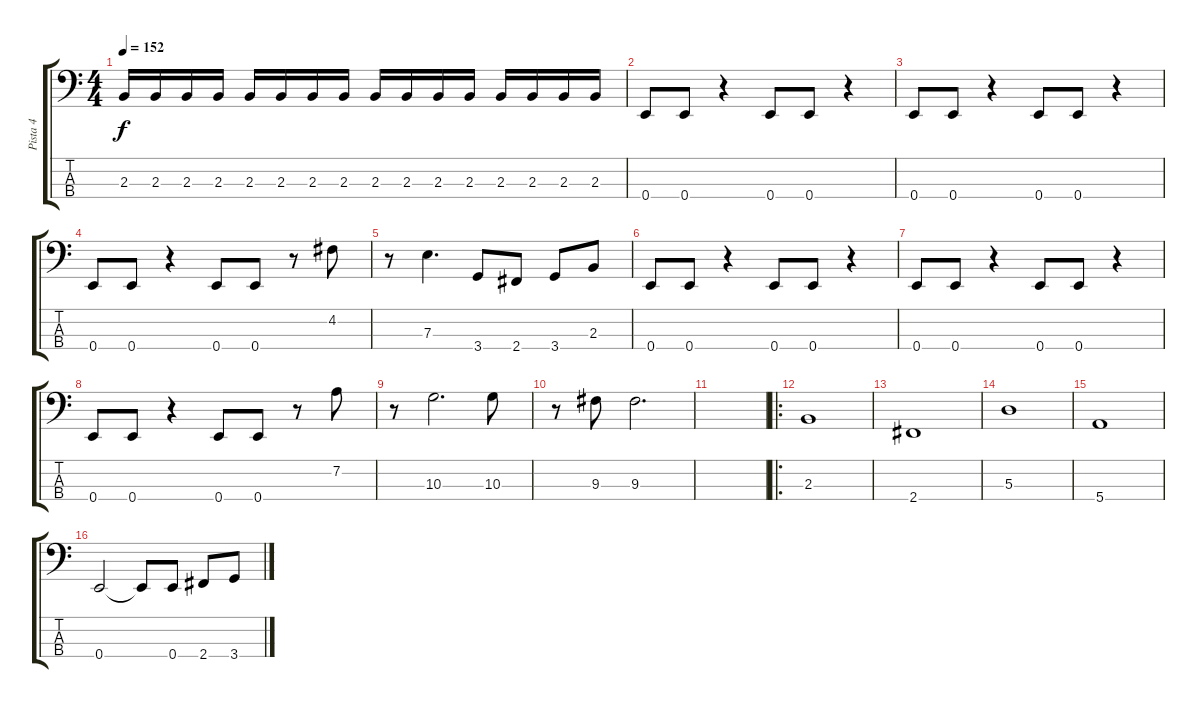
\track ("Pista 4" "Pista 4") {instrument electricbasspick}
\staff {score tabs}
\tuning (G2 D2 A1 E1) {hide}
\ts (4 4)
\tempo 152
\clef f4
\ks c
2.3.16{dy f} 2.3.16 2.3.16 2.3.16 2.3.16 2.3.16 2.3.16 2.3.16 2.3.16 2.3.16 2.3.16 2.3.16 2.3.16 2.3.16 2.3.16 2.3.16 |
0.4.8 0.4.8 r.4 0.4.8 0.4.8 r.4 |
0.4.8 0.4.8 r.4 0.4.8 0.4.8 r.4 |
0.4.8 0.4.8 r.4 0.4.8 0.4.8 r.8 4.2.8 |
r.8 7.3.4{d} 3.4.8 2.4.8 3.4.8 2.3.8 |
0.4.8 0.4.8 r.4 0.4.8 0.4.8 r.4 |
0.4.8 0.4.8 r.4 0.4.8 0.4.8 r.4 |
0.4.8 0.4.8 r.4 0.4.8 0.4.8 r.8 7.2.8 |
r.8 10.3.2{d} 10.3.8 |
r.8 9.3.8 9.3.2{d} |
|
\ro
2.3.1 |
2.4.1 |
5.3.1 |
5.4.1 |
0.4.2 0.4{t}.8 0.4.8 2.4.8 3.4.8
